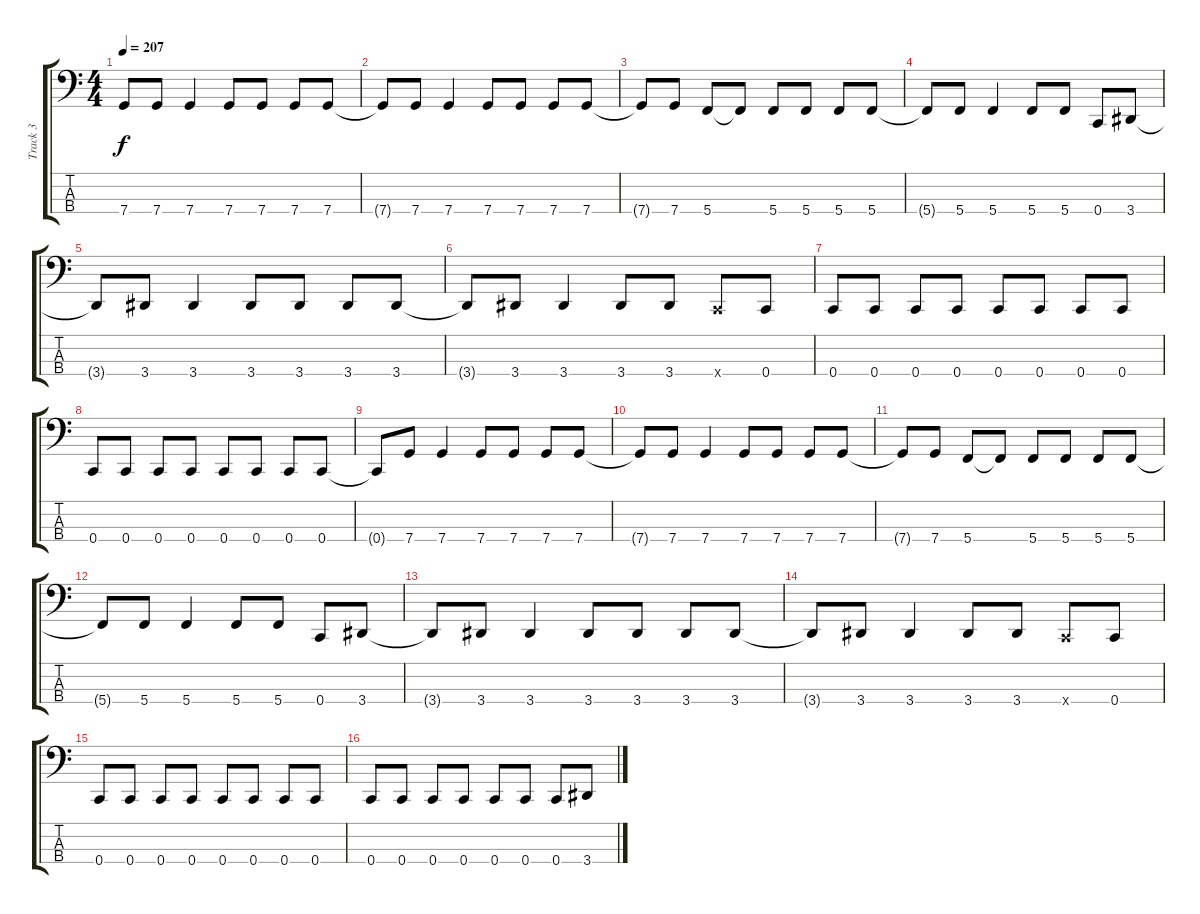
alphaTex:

\track ("Track 3" "Track 3") {instrument electricbassfinger}
\staff {score tabs}
\tuning (F2 C2 G1 C1) {hide}
\ts (4 4)
\tempo 207
\clef f4
\ks c
7.4{t}.8{dy f} 7.4.8 7.4.4 7.4.8 7.4.8 7.4.8 7.4.8 |
7.4{t}.8 7.4.8 7.4.4 7.4.8 7.4.8 7.4.8 7.4.8 |
7.4{t}.8 7.4.8 5.4.8 5.4{t}.8 5.4.8 5.4.8 5.4.8 5.4.8 |
5.4{t}.8 5.4.8 5.4.4 5.4.8 5.4.8 0.4.8 3.4.8 |
3.4{t}.8 3.4.8 3.4.4 3.4.8 3.4.8 3.4.8 3.4.8 |
3.4{t}.8 3.4.8 3.4.4 3.4.8 3.4.8 0.4{x}.8 0.4.8 |
0.4.8 0.4.8 0.4.8 0.4.8 0.4.8 0.4.8 0.4.8 0.4.8 |
0.4.8 0.4.8 0.4.8 0.4.8 0.4.8 0.4.8 0.4.8 0.4.8 |
0.4{t}.8 7.4.8 7.4.4 7.4.8 7.4.8 7.4.8 7.4.8 |
7.4{t}.8 7.4.8 7.4.4 7.4.8 7.4.8 7.4.8 7.4.8 |
7.4{t}.8 7.4.8 5.4.8 5.4{t}.8 5.4.8 5.4.8 5.4.8 5.4.8 |
5.4{t}.8 5.4.8 5.4.4 5.4.8 5.4.8 0.4.8 3.4.8 |
3.4{t}.8 3.4.8 3.4.4 3.4.8 3.4.8 3.4.8 3.4.8 |
3.4{t}.8 3.4.8 3.4.4 3.4.8 3.4.8 0.4{x}.8 0.4.8 |
0.4.8 0.4.8 0.4.8 0.4.8 0.4.8 0.4.8 0.4.8 0.4.8 |
0.4.8 0.4.8 0.4.8 0.4.8 0.4.8 0.4.8 0.4.8 3.4.8
